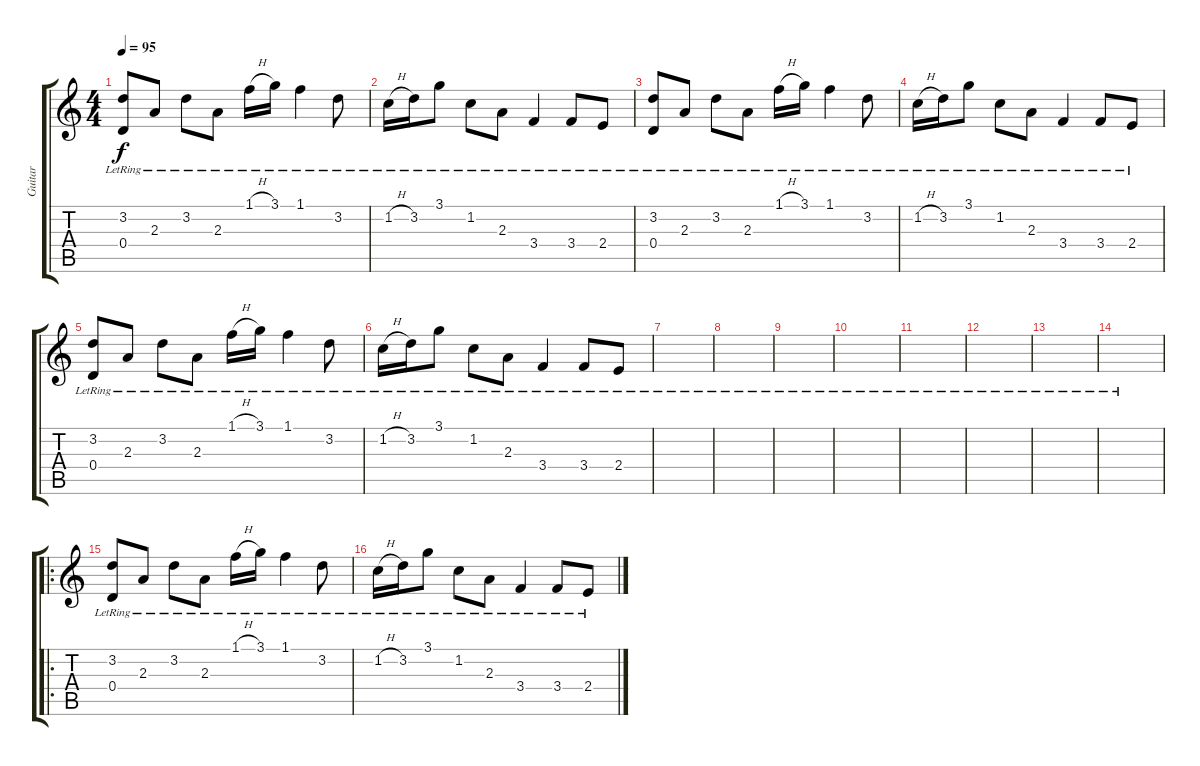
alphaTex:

\track ("Guitar" "Guitar") {instrument acousticguitarsteel}
\staff {score tabs}
\tuning (E4 B3 G3 D3 A2 E2) {hide}
\ts (4 4)
\tempo 95
\clef g2
\ks c
(3.2{lr} 0.4{lr}).8{dy f} 2.3{lr}.8 3.2{lr}.8 2.3{lr}.8 1.1{h lr}.16 3.1{lr}.16 1.1{lr}.4 3.2{lr}.8 |
1.2{h lr}.16 3.2{lr}.16 3.1{lr}.8 1.2{lr}.8 2.3{lr}.8 3.4{lr}.4 3.4{lr}.8 2.4{lr}.8 |
(3.2{lr} 0.4{lr}).8 2.3{lr}.8 3.2{lr}.8 2.3{lr}.8 1.1{h lr}.16 3.1{lr}.16 1.1{lr}.4 3.2{lr}.8 |
1.2{h lr}.16 3.2{lr}.16 3.1{lr}.8 1.2{lr}.8 2.3{lr}.8 3.4{lr}.4 3.4{lr}.8 2.4{lr}.8 |
(3.2{lr} 0.4{lr}).8 2.3{lr}.8 3.2{lr}.8 2.3{lr}.8 1.1{h lr}.16 3.1{lr}.16 1.1{lr}.4 3.2{lr}.8 |
1.2{h lr}.16 3.2{lr}.16 3.1{lr}.8 1.2{lr}.8 2.3{lr}.8 3.4{lr}.4 3.4{lr}.8 2.4{lr}.8 |
|
|
|
|
|
|
|
|
\ro
(3.2{lr} 0.4{lr}).8 2.3{lr}.8 3.2{lr}.8 2.3{lr}.8 1.1{h lr}.16 3.1{lr}.16 1.1{lr}.4 3.2{lr}.8 |
1.2{h lr}.16 3.2{lr}.16 3.1{lr}.8 1.2{lr}.8 2.3{lr}.8 3.4{lr}.4 3.4{lr}.8 2.4{lr}.8
